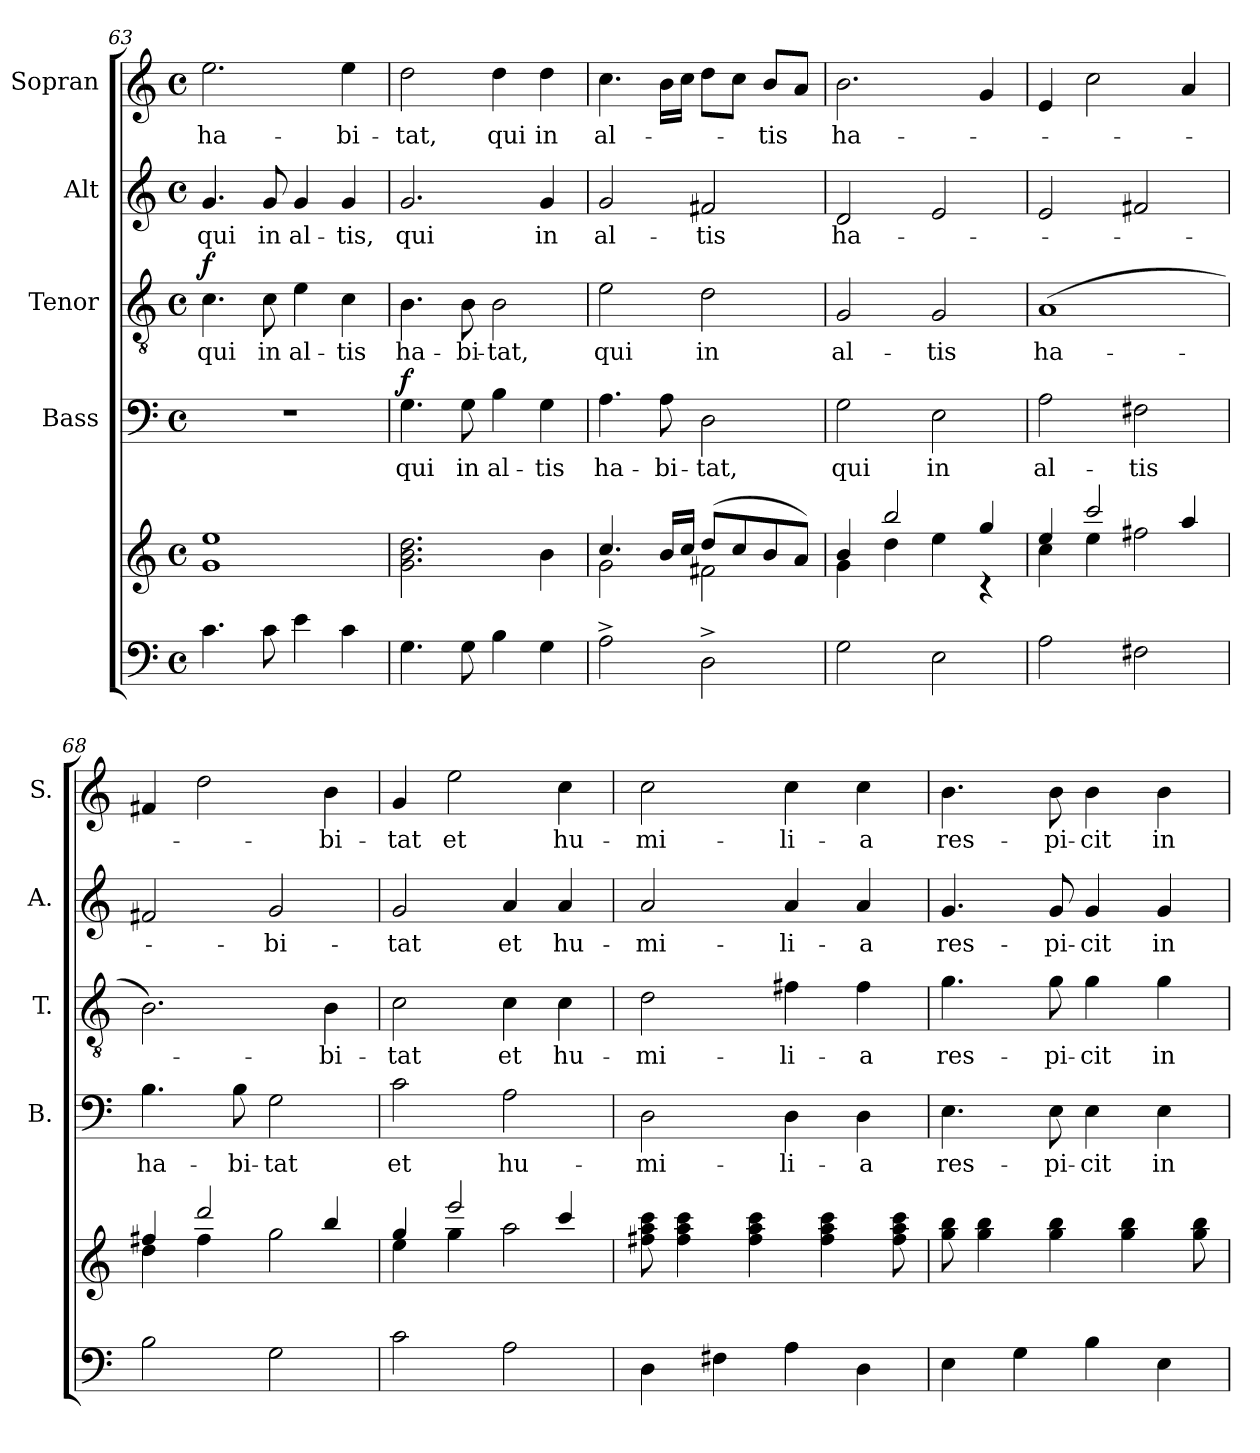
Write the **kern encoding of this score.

**kern	**kern	**kern	**text	**dynam	**kern	**text	**dynam	**kern	**text	**kern	**text
*part5	*part5	*part4	*part4	*part4	*part3	*part3	*part3	*part2	*part2	*part1	*part1
*staff6	*staff5	*staff4	*staff4	*staff4	*staff3	*staff3	*staff3	*staff2	*staff2	*staff1	*staff1
*	*	*I"Bass	*	*	*I"Tenor	*	*	*I"Alt	*	*I"Sopran	*
*	*	*I'B.	*	*	*I'T.	*	*	*I'A.	*	*I'S.	*
*clefF4	*clefG2	*clefF4	*	*	*clefGv2	*	*	*clefG2	*	*clefG2	*
*k[]	*k[]	*k[]	*	*	*k[]	*	*	*k[]	*	*k[]	*
*C:	*C:	*C:	*	*	*C:	*	*	*C:	*	*C:	*
*M4/4	*M4/4	*M4/4	*	*	*M4/4	*	*	*M4/4	*	*M4/4	*
*met(c)	*met(c)	*met(c)	*	*	*met(c)	*	*	*met(c)	*	*met(c)	*
=63	=63	=63	=63	=63	=63	=63	=63	=63	=63	=63	=63
!	!	!	!	!	!	!LO:LY:b	!LO:DY:a	!	!LO:LY:b	!	!LO:LY:b
4.c\	1g 1ee	1r	.	.	4.c\	qui	f	4.g/	qui	2.ee\	ha-
!	!	!	!	!	!	!LO:LY:b	!	!	!LO:LY:b	!	!
8c\	.	.	.	.	8c\	in	.	8g/	in	.	.
!	!	!	!	!	!	!LO:LY:b	!	!	!LO:LY:b	!	!
4e\	.	.	.	.	4e\	al-	.	4g/	al-	.	.
!	!	!	!	!	!	!LO:LY:b	!	!	!LO:LY:b	!	!LO:LY:b
4c\	.	.	.	.	4c\	-tis	.	4g/	-tis,	4ee\	-bi-
!!LO:LB:g=z
=64	=64	=64	=64	=64	=64	=64	=64	=64	=64	=64	=64
!	!	!	!LO:LY:b	!LO:DY:a	!	!LO:LY:b	!	!	!LO:LY:b	!	!LO:LY:b
4.G\	2.g\ 2.b\ 2.dd\	4.G\	qui	f	4.B\	ha-	.	2.g/	qui	2dd\	-tat,
!	!	!	!LO:LY:b	!	!	!LO:LY:b	!	!	!	!	!
8G\	.	8G\	in	.	8B\	-bi-	.	.	.	.	.
!	!	!	!LO:LY:b	!	!	!LO:LY:b	!	!	!	!	!LO:LY:b
4B\	.	4B\	al-	.	2B\	-tat,	.	.	.	4dd\	qui
!	!	!	!LO:LY:b	!	!	!	!	!	!LO:LY:b	!	!LO:LY:b
4G\	4b\	4G\	-tis	.	.	.	.	4g/	in	4dd\	in
=65	=65	=65	=65	=65	=65	=65	=65	=65	=65	=65	=65
*	*^	*	*	*	*	*	*	*	*	*	*
!	!	!	!	!LO:LY:b	!	!	!LO:LY:b	!	!	!LO:LY:b	!	!LO:LY:b
2A^>\	4.cc/	2g\	4.A\	ha-	.	2e\	qui	.	2g/	al-	4.cc\	al-
!	!	!	!	!LO:LY:b	!	!	!	!	!	!	!	!
.	16b/LL	.	8A\	-bi-	.	.	.	.	.	.	16b\LL	.
.	16cc/JJ	.	.	.	.	.	.	.	.	.	16cc\JJ	.
!	!	!	!	!LO:LY:b	!	!	!LO:LY:b	!	!	!LO:LY:b	!	!
2D^>\	(>8dd/L	2f#X\	2D\	-tat,	.	2d\	in	.	2f#X/	-tis	8dd\L	.
.	8cc/	.	.	.	.	.	.	.	.	.	8cc\J	.
!	!	!	!	!	!	!	!	!	!	!	!	!LO:LY:b
.	8b/	.	.	.	.	.	.	.	.	.	8b/L	-tis
.	8a/J)	.	.	.	.	.	.	.	.	.	8a/J	.
=66	=66	=66	=66	=66	=66	=66	=66	=66	=66	=66	=66	=66
!	!	!	!	!LO:LY:b	!	!	!LO:LY:b	!	!	!LO:LY:b	!	!LO:LY:b
2G\	4b/	4g\	2G\	qui	.	2G/	al-	.	2d/	ha-	2.b\	ha-
.	2bb/	4dd\	.	.	.	.	.	.	.	.	.	.
!	!	!	!	!LO:LY:b	!	!	!LO:LY:b	!	!	!	!	!
2E\	.	4ee\	2E\	in	.	2G/	-tis	.	2e/	.	.	.
.	4gg/	4rc	.	.	.	.	.	.	.	.	4g/	.
=67	=67	=67	=67	=67	=67	=67	=67	=67	=67	=67	=67	=67
!	!	!	!	!LO:LY:b	!	!	!LO:LY:b	!	!	!	!	!
2A\	4ee/	4cc\	2A\	al-	.	(>1A	ha-	.	2e/	.	4e/	.
.	2ccc/	4ee\	.	.	.	.	.	.	.	.	2cc\	.
!	!	!	!	!LO:LY:b	!	!	!	!	!	!	!	!
2F#X\	.	2ff#X\	2F#X\	-tis	.	.	.	.	2f#X/	.	.	.
.	4aa/	.	.	.	.	.	.	.	.	.	4a/	.
=68	=68	=68	=68	=68	=68	=68	=68	=68	=68	=68	=68	=68
!	!	!	!	!LO:LY:b	!	!	!	!	!	!	!	!
2B\	4ff#X/	4dd\	4.B\	ha-	.	2.B\)	.	.	2f#X/	.	4f#X/	.
.	2ddd/	4ff#\	.	.	.	.	.	.	.	.	2dd\	.
!	!	!	!	!LO:LY:b	!	!	!	!	!	!	!	!
.	.	.	8B\	-bi-	.	.	.	.	.	.	.	.
!	!	!	!	!LO:LY:b	!	!	!	!	!	!LO:LY:b	!	!
2G\	.	2gg\	2G\	-tat	.	.	.	.	2g/	-bi-	.	.
!	!	!	!	!	!	!	!LO:LY:b	!	!	!	!	!LO:LY:b
.	4bb/	.	.	.	.	4B\	-bi-	.	.	.	4b\	-bi-
=69	=69	=69	=69	=69	=69	=69	=69	=69	=69	=69	=69	=69
!	!	!	!	!LO:LY:b	!	!	!LO:LY:b	!	!	!LO:LY:b	!	!LO:LY:b
2c\	4gg/	4ee\	2c\	et	.	2c\	-tat	.	2g/	-tat	4g/	-tat
!	!	!	!	!	!	!	!	!	!	!	!	!LO:LY:b
.	2eee/	4gg\	.	.	.	.	.	.	.	.	2ee\	et
!	!	!	!	!LO:LY:b	!	!	!LO:LY:b	!	!	!LO:LY:b	!	!
2A\	.	2aa\	2A\	hu-	.	4c\	et	.	4a/	et	.	.
!	!	!	!	!	!	!	!LO:LY:b	!	!	!LO:LY:b	!	!LO:LY:b
.	4ccc/	.	.	.	.	4c\	hu-	.	4a/	hu-	4cc\	hu-
*	*v	*v	*	*	*	*	*	*	*	*	*	*
=70	=70	=70	=70	=70	=70	=70	=70	=70	=70	=70	=70
!	!	!	!LO:LY:b	!	!	!LO:LY:b	!	!	!LO:LY:b	!	!LO:LY:b
4D\	8ff#X\ 8aa\ 8ccc\	2D\	-mi-	.	2d\	-mi-	.	2a/	-mi-	2cc\	-mi-
.	4ff#\ 4aa\ 4ccc\	.	.	.	.	.	.	.	.	.	.
4F#X\	.	.	.	.	.	.	.	.	.	.	.
.	4ff#\ 4aa\ 4ccc\	.	.	.	.	.	.	.	.	.	.
!	!	!	!LO:LY:b	!	!	!LO:LY:b	!	!	!LO:LY:b	!	!LO:LY:b
4A\	.	4D\	-li-	.	4f#X\	-li-	.	4a/	-li-	4cc\	-li-
.	4ff#\ 4aa\ 4ccc\	.	.	.	.	.	.	.	.	.	.
!	!	!	!LO:LY:b	!	!	!LO:LY:b	!	!	!LO:LY:b	!	!LO:LY:b
4D\	.	4D\	-a	.	4f#\	-a	.	4a/	-a	4cc\	-a
.	8ff#\ 8aa\ 8ccc\	.	.	.	.	.	.	.	.	.	.
!!LO:PB:g=z
=71	=71	=71	=71	=71	=71	=71	=71	=71	=71	=71	=71
!	!	!	!LO:LY:b	!	!	!LO:LY:b	!	!	!LO:LY:b	!	!LO:LY:b
4E\	8gg\ 8bb\	4.E\	res-	.	4.g\	res-	.	4.g/	res-	4.b\	res-
.	4gg\ 4bb\	.	.	.	.	.	.	.	.	.	.
4G\	.	.	.	.	.	.	.	.	.	.	.
!	!	!	!LO:LY:b	!	!	!LO:LY:b	!	!	!LO:LY:b	!	!LO:LY:b
.	4gg\ 4bb\	8E\	-pi-	.	8g\	-pi-	.	8g/	-pi-	8b\	-pi-
!	!	!	!LO:LY:b	!	!	!LO:LY:b	!	!	!LO:LY:b	!	!LO:LY:b
4B\	.	4E\	-cit	.	4g\	-cit	.	4g/	-cit	4b\	-cit
.	4gg\ 4bb\	.	.	.	.	.	.	.	.	.	.
!	!	!	!LO:LY:b	!	!	!LO:LY:b	!	!	!LO:LY:b	!	!LO:LY:b
4E\	.	4E\	in	.	4g\	in	.	4g/	in	4b\	in
.	8gg\ 8bb\	.	.	.	.	.	.	.	.	.	.
=	=	=	=	=	=	=	=	=	=	=	=
*-	*-	*-	*-	*-	*-	*-	*-	*-	*-	*-	*-
